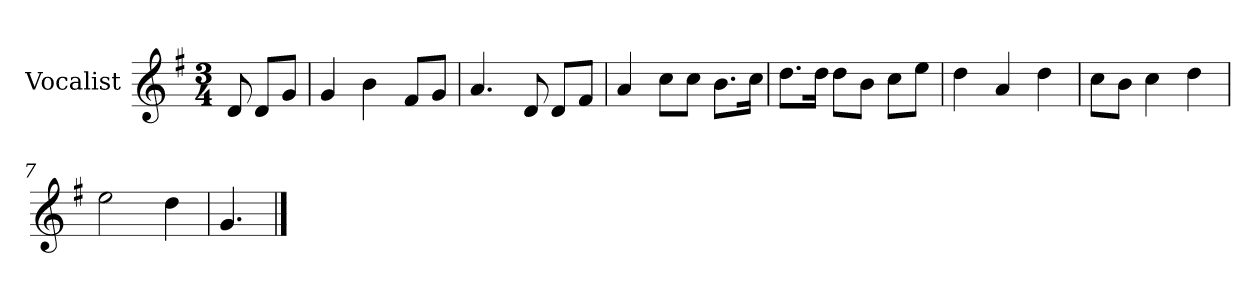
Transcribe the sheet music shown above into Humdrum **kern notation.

**kern
*part1
*staff1
*I"Vocalist
*k[f#]
*G:
*M3/4
=
8d
8dL
8gJ
=1
4g
4b
8f#L
8gJ
=2
4.a
8d
8dL
8f#J
=3
4a
8ccL
8ccJ
8.bL
16ccJk
=4
8.ddL
16ddJk
8ddL
8bJ
8ccL
8eeJ
=5
4dd
4a
4dd
=6
8ccL
8bJ
4cc
4dd
=7
2ee
4dd
=8
4.g
==
*-
